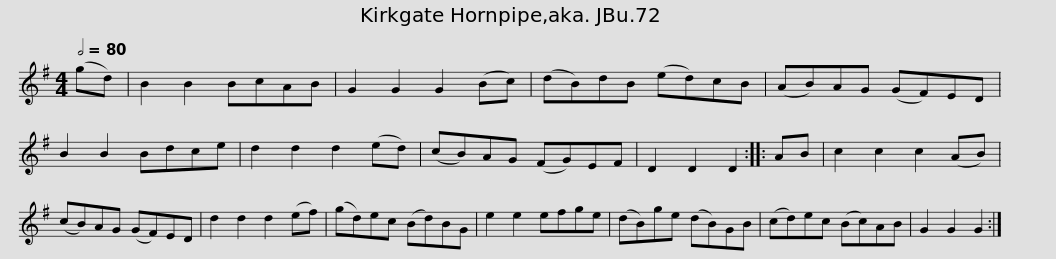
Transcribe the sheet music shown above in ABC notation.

X:1
L:1/8
Q:1/2=80
M:4/4
I:linebreak $
K:G
V:1 treble
V:1
 (gd) | B2 B2 BcAB | G2 G2 G2 (Bc) | (dB)dB (ed)cB | (AB)AG (GF)ED | %5
 B2 B2 Bdce | d2 d2 d2 (ed) |$ (cB)AG (FG)EF | D2 D2 D2 :: AB | %10
 c2 c2 c2 (AB) | (cB)AG (GF)ED | d2 d2 d2 (ef) | (gd)ec (Bd)BG |$ e2 e2 efge | %15
 (dB)ge (dB)GB | (cd)ec (Bc)AB | G2 G2 G2 :| %18
